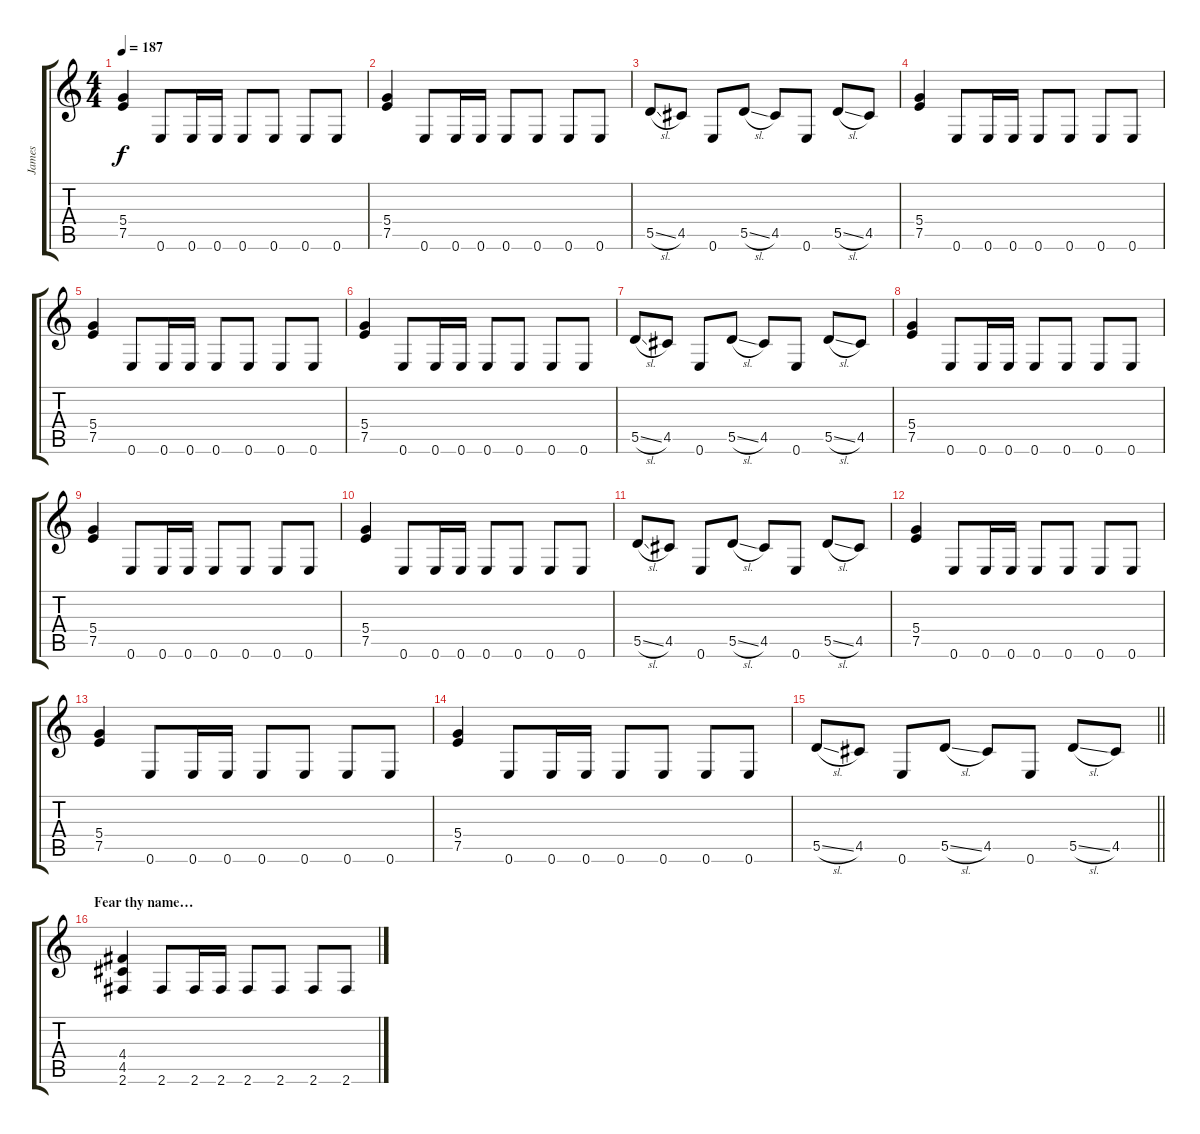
\track ("James" "James") {instrument distortionguitar}
\staff {score tabs}
\tuning (E4 B3 G3 D3 A2 E2) {hide}
\ts (4 4)
\tempo 187
\clef g2
\ks c
(5.4 7.5).4{dy f} 0.6.8 0.6.16 0.6.16 0.6.8 0.6.8 0.6.8 0.6.8 |
(5.4 7.5).4 0.6.8 0.6.16 0.6.16 0.6.8 0.6.8 0.6.8 0.6.8 |
5.5{sl}.8 4.5.8 0.6.8 5.5{sl}.8 4.5.8 0.6.8 5.5{sl}.8 4.5.8 |
(5.4 7.5).4 0.6.8 0.6.16 0.6.16 0.6.8 0.6.8 0.6.8 0.6.8 |
(5.4 7.5).4 0.6.8 0.6.16 0.6.16 0.6.8 0.6.8 0.6.8 0.6.8 |
(5.4 7.5).4 0.6.8 0.6.16 0.6.16 0.6.8 0.6.8 0.6.8 0.6.8 |
5.5{sl}.8 4.5.8 0.6.8 5.5{sl}.8 4.5.8 0.6.8 5.5{sl}.8 4.5.8 |
(5.4 7.5).4 0.6.8 0.6.16 0.6.16 0.6.8 0.6.8 0.6.8 0.6.8 |
(5.4 7.5).4 0.6.8 0.6.16 0.6.16 0.6.8 0.6.8 0.6.8 0.6.8 |
(5.4 7.5).4 0.6.8 0.6.16 0.6.16 0.6.8 0.6.8 0.6.8 0.6.8 |
5.5{sl}.8 4.5.8 0.6.8 5.5{sl}.8 4.5.8 0.6.8 5.5{sl}.8 4.5.8 |
(5.4 7.5).4 0.6.8 0.6.16 0.6.16 0.6.8 0.6.8 0.6.8 0.6.8 |
(5.4 7.5).4 0.6.8 0.6.16 0.6.16 0.6.8 0.6.8 0.6.8 0.6.8 |
(5.4 7.5).4 0.6.8 0.6.16 0.6.16 0.6.8 0.6.8 0.6.8 0.6.8 |
\barLineRight lightlight
5.5{sl}.8 4.5.8 0.6.8 5.5{sl}.8 4.5.8 0.6.8 5.5{sl}.8 4.5.8 |
\section ("" "Fear thy name…")
(4.4 4.5 2.6).4 2.6.8 2.6.16 2.6.16 2.6.8 2.6.8 2.6.8 2.6.8
